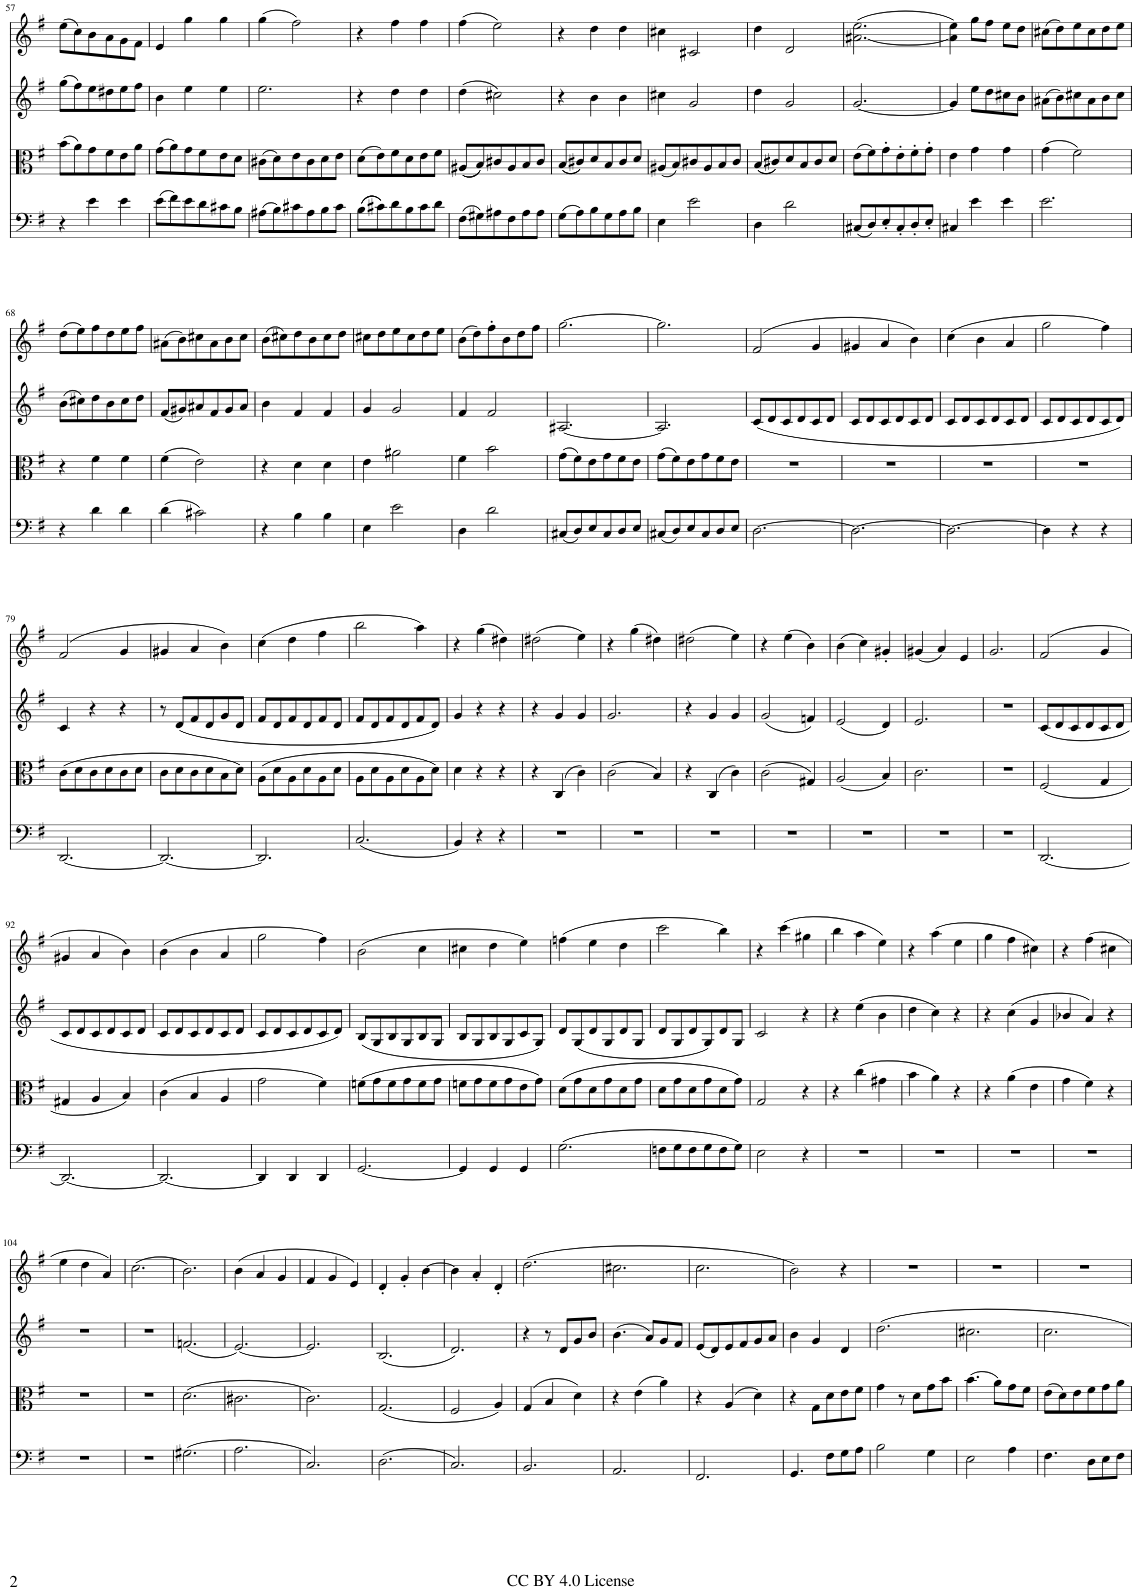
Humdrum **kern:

**kern	**kern	**kern	**kern
*part4	*part3	*part2	*part1
*staff4	*staff3	*staff2	*staff1
*I"Cello	*I"Viola	*I"Violin II	*I"Violin I
*	*I'Vla	*I'Vln	*I'Vln
!!LO:PB:g=z
*clefF4	*clefC3	*clefG2	*clefG2
*k[f#]	*k[f#]	*k[f#]	*k[f#]
*M3/4	*M3/4	*M3/4	*M3/4
=57	=57	=57	=57
4r	(8b\L	(8gg\L	(8ee\L
.	8a\)	8ff#\)	8cc\)
4e\	8g\	8ee\	8b\
.	8f#\	8dd#X\	8a\
4e\	8e\	8ee\	8g\
.	8a\J	8ff#\J	8f#\J
=58	=58	=58	=58
(8e\L	(8g\L	4b\	4e/
8f#\)	8a\)	.	.
8e\	8g\	4ee\	4gg\
8d\	8f#\	.	.
8c#X\	8e\	4ee\	4gg\
8B\J	8d\J	.	.
=59	=59	=59	=59
(8A#X\L	(8c#X\L	2.ee\	(4gg\
8B\)	8d\)	.	.
8c#X\	8e\	.	2ff#\)
8A#\	8c#\	.	.
8B\	8d\	.	.
8c#\J	8e\J	.	.
=60	=60	=60	=60
((8B\L	(8d\L	4r	4r
8c#X\))	8e\)	.	.
8d\	8f#\	4dd\	4ff#\
8B\	8d\	.	.
8c#\	8e\	4dd\	4ff#\
8d\J	8f#\J	.	.
=61	=61	=61	=61
(8F#\L	((8A#X/L	(4dd\	(4ff#\
8G#X\)	8B/))	.	.
8A#X\	8c#X/	2cc#X\)	2ee\)
8F#\	8A#/	.	.
8A#\	8B/	.	.
8A#\J	8c#/J	.	.
=62	=62	=62	=62
(8G\L	((8B/L	4r	4r
8A\)	8c#X/))	.	.
8B\	8d/	4b\	4dd\
8G\	8B/	.	.
8A\	8c#/	4b\	4dd\
8B\J	8d/J	.	.
=63	=63	=63	=63
4E\	(8A#X/L	4cc#X\	4cc#X\
.	8B/)	.	.
2e\	8c#X/	2g/	2c#X/
.	8A#/	.	.
.	8B/	.	.
.	8c#/J	.	.
=64	=64	=64	=64
4D\	((8B/L	4dd\	4dd\
.	8c#X/))	.	.
2d\	8d/	2g/	2d/
.	8B/	.	.
.	8c#/	.	.
.	8d/J	.	.
=65	=65	=65	=65
(8C#X/L	(8e\L	[2.g/	([2.a#X\ 2.ee\
8D/)	8f#\)	.	.
8E'/	8g'\	.	.
8C#'/	8e'\	.	.
8D'/	8f#'\	.	.
8E'/J	8g'\J	.	.
=66	=66	=66	=66
4C#X/	4e\	4g/]	4a#\] 4ee\)
4e\	4g\	8ee\L	8gg\L
.	.	8dd\	8ff#\J
4e\	4g\	8cc#X\	8ee\L
.	.	8b\J	8dd\J
=67	=67	=67	=67
2.e\	(4g\	(8a#X\L	(8cc#X\L
.	.	8b\)	8dd\)
.	2f#\)	8cc#X\	8ee\
.	.	8a#\	8cc#\
.	.	8b\	8dd\
.	.	8cc#\J	8ee\J
!!LO:LB:g=z
=68	=68	=68	=68
4r	4r	(8b\L	(8dd\L
.	.	8cc#X\)	8ee\)
4d\	4f#\	8dd\	8ff#\
.	.	8b\	8dd\
4d\	4f#\	8cc#\	8ee\
.	.	8dd\J	8ff#\J
=69	=69	=69	=69
(4d\	(4f#\	(8f#/L	(8a#X\L
.	.	8g#X/)	8b\)
2c#X\)	2e\)	8a#X/	8cc#X\
.	.	8f#/	8a#\
.	.	8g#/	8b\
.	.	8a#/J	8cc#\J
=70	=70	=70	=70
4r	4r	4b\	(8b\L
.	.	.	8cc#X\)
4B\	4d\	4f#/	8dd\
.	.	.	8b\
4B\	4d\	4f#/	8cc#\
.	.	.	8dd\J
=71	=71	=71	=71
4E\	4e\	4g/	8cc#X\L
.	.	.	8dd\
2e\	2a#X\	2g/	8ee\
.	.	.	8cc#\
.	.	.	8dd\
.	.	.	8ee\J
=72	=72	=72	=72
4D\	4f#\	4f#/	(8b\L
.	.	.	8dd\)
2d\	2b\	2f#/	8ff#'\
.	.	.	8b\
.	.	.	8dd\
.	.	.	8ff#\J
=73	=73	=73	=73
(8C#X/L	(8g\L	[2.A#X/	[2.gg\
8D/)	8f#\)	.	.
8E/	8e\	.	.
8C#/	8g\	.	.
8D/	8f#\	.	.
8E/J	8e\J	.	.
=74	=74	=74	=74
(8C#X/L	(8g\L	2.A#/]	2.gg\]
8D/)	8f#\)	.	.
8E/	8e\	.	.
8C#/	8g\	.	.
8D/	8f#\	.	.
8E/J	8e\J	.	.
=75	=75	=75	=75
[2.D\	2.r	(8c/L	(2f#/
.	.	8d/	.
.	.	8c/	.
.	.	8d/	.
.	.	8c/	4g/
.	.	8d/J	.
=76	=76	=76	=76
2.D\_	2.r	8c/L	4g#X/
.	.	8d/	.
.	.	8c/	4a/
.	.	8d/	.
.	.	8c/	4b\)
.	.	8d/J	.
=77	=77	=77	=77
2.D\_	2.r	8c/L	(4cc\
.	.	8d/	.
.	.	8c/	4b\
.	.	8d/	.
.	.	8c/	4a/
.	.	8d/J	.
=78	=78	=78	=78
4D\]	2.r	8c/L	2gg\
.	.	8d/	.
4r	.	8c/	.
.	.	8d/	.
4r	.	8c/	4ff#\)
.	.	8d/J)	.
!!LO:LB:g=z
=79	=79	=79	=79
[2.DD/	(8c\L	4c/	(2f#/
.	8d\	.	.
.	8c\	4r	.
.	8d\	.	.
.	8c\	4r	4g/
.	8d\J	.	.
=80	=80	=80	=80
2.DD/_	8c\L	8r	4g#X/
.	8d\	(8d/L	.
.	8c\	8f#/	4a/
.	8d\	8d/	.
.	8B\	8g/	4b\)
.	8d\J)	8d/J	.
=81	=81	=81	=81
2.DD/]	(8A\L	8f#/L	(>4cc\
.	8d\	8d/	.
.	8A\	8f#/	4dd\
.	8d\	8d/	.
.	8A\	8f#/	4ff#\
.	8d\J	8d/J	.
=82	=82	=82	=82
(2.C/	8A\L	8f#/L	2bb\
.	8d\	8d/	.
.	8A\	8f#/	.
.	8d\	8d/	.
.	8A\	8f#/	4aa\)
.	8d\J)	8d/J)	.
=83	=83	=83	=83
4BB/)	4d\	4g/	4r
4r	4r	4r	(4gg\
4r	4r	4r	4dd#X\)
=84	=84	=84	=84
2.r	4r	4r	(2dd#X\
.	(4C/	4g/	.
.	4c\)	4g/	4ee\)
=85	=85	=85	=85
2.r	(2c\	2.g/	4r
.	.	.	(4gg\
.	4B/)	.	4dd#X\)
=86	=86	=86	=86
2.r	4r	4r	(2dd#X\
.	(4C/	4g/	.
.	4c\)	4g/	4ee\)
=87	=87	=87	=87
2.r	(2c\	(2g/	4r
.	.	.	(4ee\
.	4G#X/)	4fn/)	4b\)
=88	=88	=88	=88
2.r	(2A/	(2e/	(4b\
.	.	.	4cc\)
.	4B/)	4d/)	4g#X'/
=89	=89	=89	=89
2.r	2.c\	2.e/	(4g#X/
.	.	.	4a/)
.	.	.	4e/
=90	=90	=90	=90
2.r	2.r	2.r	2.g/
=91	=91	=91	=91
[2.DD/	(2F#/	(8c/L	(2f#/
.	.	8d/	.
.	.	8c/	.
.	.	8d/	.
.	4G/	8c/	4g/
.	.	8d/J	.
!!LO:LB:g=z
=92	=92	=92	=92
2.DD/_	4G#X/	8c/L	4g#X/
.	.	8d/	.
.	4A/	8c/	4a/
.	.	8d/	.
.	4B/)	8c/	4b\)
.	.	8d/J	.
=93	=93	=93	=93
2.DD/_	(4c\	8c/L	(4b\
.	.	8d/	.
.	4B/	8c/	4b\
.	.	8d/	.
.	4A/	8c/	4a/
.	.	8d/J	.
=94	=94	=94	=94
4DD/]	2g\	8c/L	2gg\
.	.	8d/	.
4DD/	.	8c/	.
.	.	8d/	.
4DD/	4f#\)	8c/	4ff#\)
.	.	8d/J)	.
=95	=95	=95	=95
[2.GG/	(8fn\L	(8B/L	(2b\
.	8g\	8G/	.
.	8f\	8B/	.
.	8g\	8G/	.
.	8f\	8B/	4cc\
.	8g\J	8G/J	.
=96	=96	=96	=96
4GG/]	8fn\L	8B/L	4cc#X\
.	8g\	8G/	.
4GG/	8f\	8B/	4dd\
.	8g\	8G/	.
4GG/	8e\	8c/	4ee\)
.	8g\J)	8G/J)	.
=97	=97	=97	=97
(2.G\	(8d\L	8d/L	(4ffn\
.	8g\	(8G/	.
.	8d\	8d/	4ee\
.	8g\	8G/	.
.	8d\	8d/	4dd\
.	8g\J	8G/J	.
=98	=98	=98	=98
8Fn\L	8d\L	8d/L	2ccc\
8G\	8g\	8G/	.
8F\	8d\	8d/	.
8G\	8g\	8G/)	.
8F\	8d\	8d/	4bb\)
8G\J)	8g\J)	8G/J	.
=99	=99	=99	=99
2E\	2G/	2c/	4r
.	.	.	(4ccc\
4r	4r	4r	4gg#X\
=100	=100	=100	=100
2.r	4r	4r	4bb\
.	(4cc\	(4ee\	4aa\
.	4g#X\	4b\	4ee\)
=101	=101	=101	=101
2.r	4b\	4dd\	4r
.	4a\)	4cc\)	(4aa\
.	4r	4r	4ee\
=102	=102	=102	=102
2.r	4r	4r	4gg\
.	(4a\	(4cc\	4ff#\
.	4e\	4g/	4cc#X\)
=103	=103	=103	=103
2.r	4g\	4b-X/	4r
.	4f#\)	4a/)	(4ff#\
.	4r	4r	4cc#X\
!!LO:LB:g=z
=104	=104	=104	=104
2.r	2.r	2.r	4ee\
.	.	.	4dd\
.	.	.	4a/)
=105	=105	=105	=105
2.r	2.r	2.r	(2.cc\
=106	=106	=106	=106
(2.G#X\	(2.d\	(2.fn/	2.b\)
=107	=107	=107	=107
2.A\	2.c#X\	[2.e/)	(4b\
.	.	.	4a/
.	.	.	4g/
=108	=108	=108	=108
2.C/)	2.c\)	2.e/]	4f#/
.	.	.	4g/
.	.	.	4e/)
=109	=109	=109	=109
(2.D\	(2.G/	(2.B/	4d'/
.	.	.	4g'/
.	.	.	[4b\
=110	=110	=110	=110
2.C/)	2F#/	2.d/)	4b\]
.	.	.	4a'/
.	4A/)	.	4d'/
=111	=111	=111	=111
2.BB/	(4G/	4r	(2.dd\
.	4B/	8r	.
.	.	8d/L	.
.	4d\)	8g/	.
.	.	8b/J	.
=112	=112	=112	=112
2.AA/	4r	(4.b\	2.cc#X\
.	(4e\	.	.
.	.	8a/L)	.
.	4a\)	8g/	.
.	.	8f#/J	.
=113	=113	=113	=113
2.FF#/	4r	(8e/L	2.cc\
.	.	8d/)	.
.	(4A/	8e/	.
.	.	8f#/	.
.	4d\)	8g/	.
.	.	8a/J	.
=114	=114	=114	=114
4.GG/	4r	4b\	2b\)
.	8G\L	4g/	.
8F#\L	8d\	.	.
8G\	8e\	4d/	4r
8A\J	8f#\J	.	.
=115	=115	=115	=115
2B\	4g\	2.dd\	2.r
.	8r	.	.
.	8d\L	.	.
4G\	8g\	.	.
.	8b\J	.	.
=116	=116	=116	=116
2E\	(4.b\	2.cc#X\	2.r
.	8a\L)	.	.
4A\	8g\	.	.
.	8f#\J	.	.
=117	=117	=117	=117
4.F#\	(8e\L	2.cc\	2.r
.	8d\)	.	.
.	8e\	.	.
8D\L	8f#\	.	.
8E\	8g\	.	.
8F#\J	8a\J	.	.
=	=	=	=
*-	*-	*-	*-
